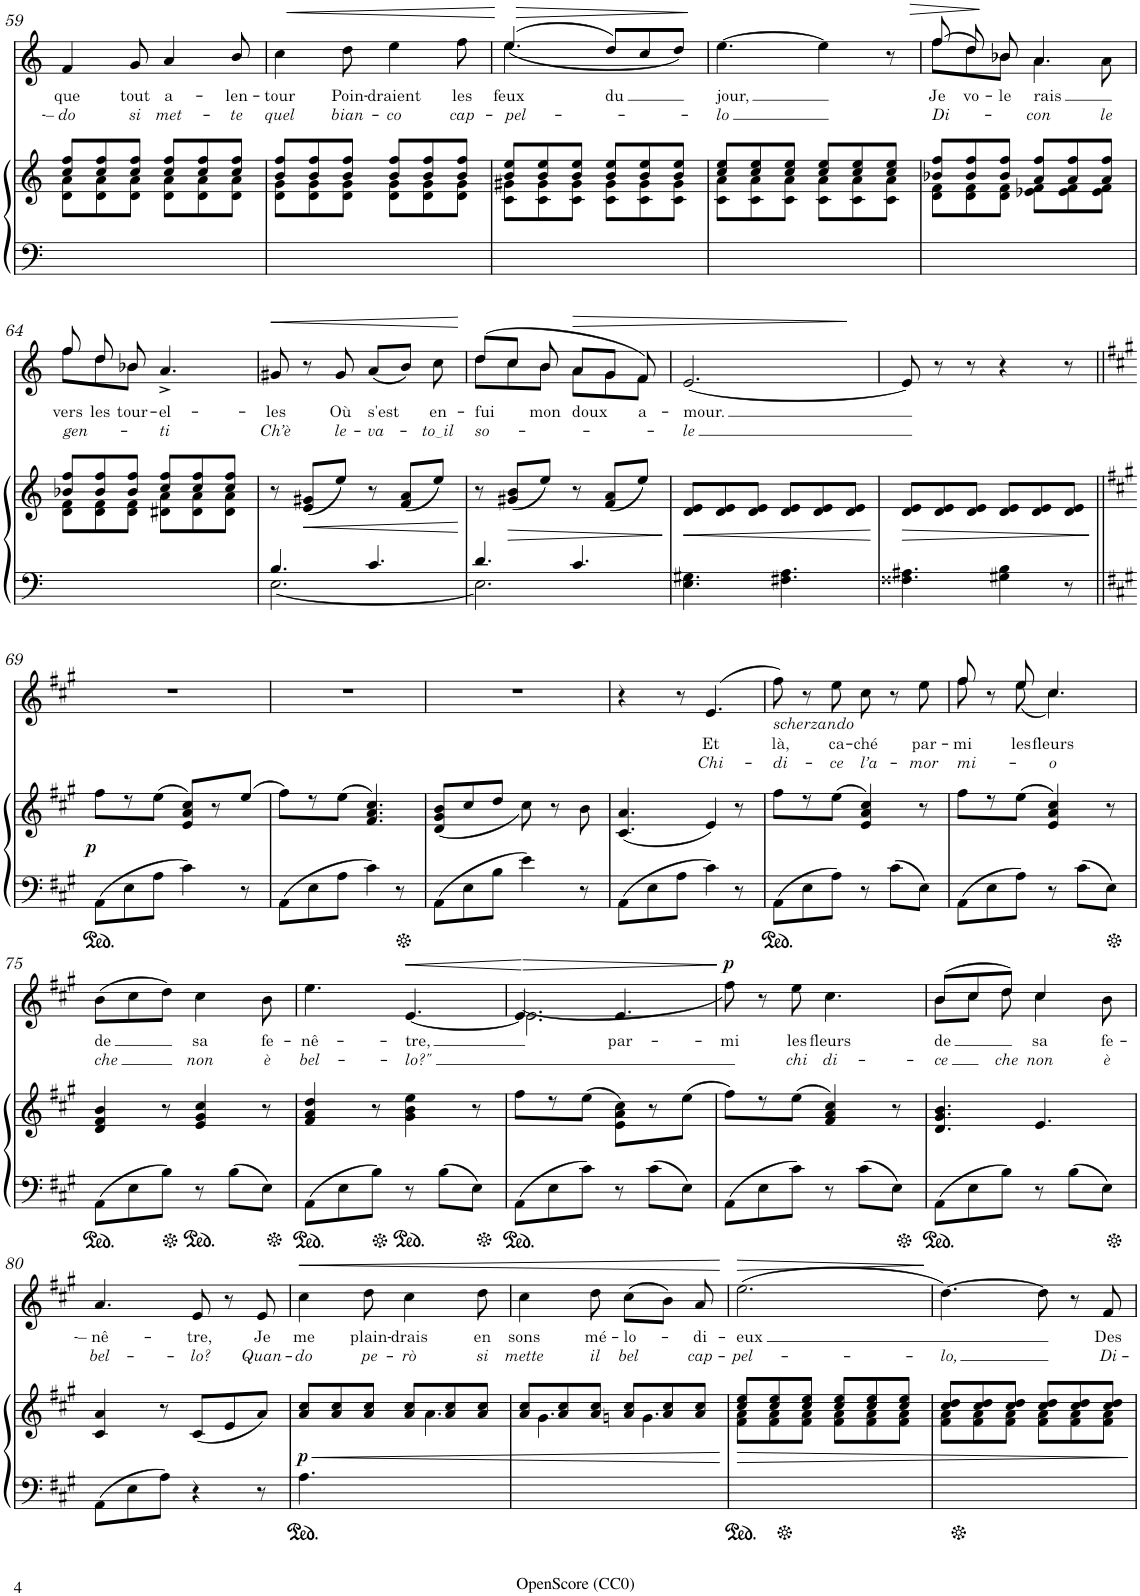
**kern	**kern	**dynam	**kern	**text	**text	**dynam
*part2	*part2	*part2	*part1	*part1	*part1	*part1
*staff3	*staff2	*staff2/3	*staff1	*staff1	*staff1	*staff1
*I"Piano	*	*	*I"Chant Voice	*	*	*
*I'Pno	*	*	*	*	*	*
!!LO:PB:g=z
*clefF4	*clefG2	*	*clefG2	*	*	*
*k[]	*k[]	*	*k[]	*	*	*
*M6/8	*M6/8	*	*M6/8	*	*	*
=59	=59	=59	=59	=59	=59	=59
*	*^	*	*	*	*	*
!	!	!	!	!	!LO:LY:b	!LO:LY:b	!
2.ryy	8cc/ 8ff/L	8d\ 8a\L	.	4f/	que	-– do	.
.	8cc/ 8ff/	8d\ 8a\	.	.	.	.	.
!	!	!	!	!	!LO:LY:b	!LO:LY:b	!
.	8cc/ 8ff/J	8d\ 8a\J	.	8g/	tout	si	.
!	!	!	!	!	!LO:LY:b	!LO:LY:b	!
.	8cc/ 8ff/L	8d\ 8a\L	.	4a/	a-	met-	.
.	8cc/ 8ff/	8d\ 8a\	.	.	.	.	.
!	!	!	!	!	!LO:LY:b	!LO:LY:b	!
.	8cc/ 8ff/J	8d\ 8a\J	.	8b/	-len-	-te	.
=60	=60	=60	=60	=60	=60	=60	=60
!	!	!	!	!	!LO:LY:b	!LO:LY:b	!LO:HP:b
2.ryy	8b/ 8ff/L	8d\ 8g\L	.	4cc\	-tour	quel	<
.	8b/ 8ff/	8d\ 8g\	.	.	.	.	.
!	!	!	!	!	!LO:LY:b	!LO:LY:b	!
.	8b/ 8ff/J	8d\ 8g\J	.	8dd\	Poin-	bian-	.
!	!	!	!	!	!LO:LY:b	!LO:LY:b	!
.	8b/ 8ff/L	8d\ 8g\L	.	4ee\	-draient	-co	.
.	8b/ 8ff/	8d\ 8g\	.	.	.	.	.
!	!	!	!	!	!LO:LY:b	!LO:LY:b	!
.	8b/ 8ff/J	8d\ 8g\J	.	8ff\	les	cap-	.
*	*v	*v	*	*	*	*	*
.	.	.	.	.	.	[
=61	=61	=61	=61	=61	=61	=61
*	*^	*	*	*	*	*
!	!	!	!	!	!LO:LY:b	!LO:LY:b	!LO:HP:b
*	*	*	*	*^	*	*	*
2.ryy	8b/ 8ee/L	8c\ 8g#X\L	.	((<4.ee/	4.ee\	feux	-pel-	>
.	8b/ 8ee/	8c\ 8g#\	.	.	.	.	.	.
.	8b/ 8ee/J	8c\ 8g#\J	.	.	.	.	.	.
!	!	!	!	!	!	!LO:LY:b	!	!
.	8b/ 8ee/L	8c\ 8g#\L	.	8dd/L)	4.ryy	du	.	.
.	8b/ 8ee/	8c\ 8g#\	.	8cc/	.	.	.	.
.	8b/ 8ee/J	8c\ 8g#\J	.	8dd/J)	.	.	.	.
*	*v	*v	*	*	*	*	*	*
*	*	*	*v	*v	*	*	*
.	.	.	.	.	.	]
=62	=62	=62	=62	=62	=62	=62
*	*^	*	*	*	*	*
!	!	!	!	!	!LO:LY:b	!LO:LY:b	!
2.ryy	8cc/ 8ee/L	8c\ 8a\L	.	[4.ee\	jour,	-lo	.
.	8cc/ 8ee/	8c\ 8a\	.	.	.	.	.
.	8cc/ 8ee/J	8c\ 8a\J	.	.	.	.	.
.	8cc/ 8ee/L	8c\ 8a\L	.	4ee\]	.	.	.
.	8cc/ 8ee/	8c\ 8a\	.	.	.	.	.
!	!	!	!	!	!	!	!LO:HP:b
.	8cc/ 8ee/J	8c\ 8a\J	.	8r	.	.	>
=63	=63	=63	=63	=63	=63	=63	=63
!	!	!	!	!	!LO:LY:b	!LO:LY:b	!
*	*	*	*	*^	*	*	*
2.ryy	8b-X/ 8ff/L	8d\ 8f\L	.	8ff/	(>8ff\L	Je	Di-	.
!	!	!	!	!	!	!LO:LY:b	!	!
.	8b-/ 8ff/	8d\ 8f\	.	8dd/	8dd\)	vo-	.	.
!	!	!	!	!	!	!LO:LY:b	!	!
.	8b-/ 8ff/J	8d\ 8f\J	.	8b-X/	8b-\J	-le-	.	]
!	!	!	!	!LO:N:head=solid	!LO:N:head=solid	!	!LO:LY:b	!
!	!	!	!	!	!	!LO:LY:b	!	!
.	8a/ 8ff/L	8e-X\ 8f\L	.	4.a/	4a\	-rais	-con	.
.	8a/ 8ff/	8e-\ 8f\	.	.	.	.	.	.
!	!	!	!	!	!	!	!LO:LY:b	!
.	8a/ 8ff/J	8e-\ 8f\J	.	.	8a\	.	le	.
!!LO:LB:g=z	!!
=64	=64	=64	=64	=64	=64	=64	=64	=64
!	!	!	!	!	!	!LO:LY:b	!LO:LY:b	!
2.ryy	8b-X/ 8ff/L	8d\ 8f\L	.	8ff/	8ff\L	vers	gen-	.
!	!	!	!	!	!	!LO:LY:b	!	!
.	8b-/ 8ff/	8d\ 8f\	.	8dd/	8dd\	les	.	.
!	!	!	!	!	!	!LO:LY:b	!	!
.	8b-/ 8ff/J	8d\ 8f\J	.	8b-X/	8b-\J	tour-	.	.
!	!	!	!	!	!	!LO:LY:b	!LO:LY:b	!
.	8cc/ 8ff/L	8d#X\ 8a\L	.	4.a^/	4.ryy	-el-	-ti	.
.	8cc/ 8ff/	8d#\ 8a\	.	.	.	.	.	.
.	8cc/ 8ff/J	8d#\ 8a\J	.	.	.	.	.	.
*	*	*	*	*v	*v	*	*	*
=65	=65	=65	=65	=65	=65	=65	=65
*^	*	*	*	*	*	*	*
!	!	!	!	!	!	!LO:LY:b	!LO:LY:b	!LO:HP:b
*	*	*v	*v	*	*	*	*	*
4.B/	[2.E\	8r	.	8g#X/	-les	Ch’è	<
!	!	!	!LO:HP:b	!	!	!	!
.	.	(8e/ 8g#X/L	<	8r	.	.	.
!	!	!	!	!	!LO:LY:b	!LO:LY:b	!
.	.	8ee/J)	.	8g#/	Où	le-	.
!	!	!	!	!	!LO:LY:b	!LO:LY:b	!
4.c/	.	8r	.	(8a/L	s'est	-va-	.
.	.	(8f/ 8a/L	.	8b/J)	.	.	.
!	!	!	!	!	!LO:LY:b	!LO:LY:b	!
.	.	8ee/J)	.	8cc\	en-	to il	.
*v	*v	*	*	*	*	*	*
.	.	[	.	.	.	[
=66	=66	=66	=66	=66	=66	=66
*^	*	*	*	*	*	*
!	!	!	!	!	!LO:LY:b	!LO:LY:b	!
*	*	*	*	*^	*	*	*
4.d/	2.E\]	8r	.	(8dd/L	8dd\L	-fui	so-	.
!	!	!	!LO:HP:b	!	!	!	!	!
.	.	(8g#X/ 8b/L	>	8cc/J	8cc\	.	.	.
!	!	!	!	!	!	!LO:LY:b	!	!
.	.	8ee/J)	.	8b/	8b\J	mon	.	.
!	!	!	!	!	!	!LO:LY:b	!	!LO:HP:b
4.c/	.	8r	.	8a/L	8a\L	doux	.	>
.	.	(8f/ 8a/L	.	8g/J	8g\	.	.	.
!	!	!	!	!	!	!LO:LY:b	!	!
.	.	8ee/J)	.	8f/)	8f\J	a-	.	.
*v	*v	*	*	*v	*v	*	*	*
.	.	]	.	.	.	.
=67	=67	=67	=67	=67	=67	=67
!	!	!LO:HP:b	!	!LO:LY:b	!LO:LY:b	!
4.E\ 4.G#X\	8d/ 8e/L	<	[2.e/	-mour.	-le	.
.	8d/ 8e/	.	.	.	.	.
.	8d/ 8e/J	.	.	.	.	.
4.F#X\ 4.A\	8d/ 8e/L	.	.	.	.	.
.	8d/ 8e/	.	.	.	.	.
.	8d/ 8e/J	.	.	.	.	.
.	.	[	.	.	.	]
=68	=68	=68	=68	=68	=68	=68
!	!	!LO:HP:b	!	!	!	!
4.F##X\ 4.A#X\	8d/ 8e/L	>	8e/]	.	.	.
.	8d/ 8e/	.	8r	.	.	.
.	8d/ 8e/J	.	8r	.	.	.
4G#X\ 4B\	8d/ 8e/L	.	4r	.	.	.
.	8d/ 8e/	.	.	.	.	.
8r	8d/ 8e/J	.	8r	.	.	.
.	.	]	.	.	.	.
!!LO:LB:g=z
=69||	=69||	=69||	=69||	=69||	=69||	=69||
*k[f#c#g#]	*k[f#c#g#]	*	*k[f#c#g#]	*	*	*
!	!	!LO:DY:b	!	!	!	!
8AA\L	8ff#\L	p	2.r	.	.	.
8E\	8r	.	.	.	.	.
8A\J	(8ee\J	.	.	.	.	.
4c#\	8e/ 8a/ 8cc#/L)	.	.	.	.	.
.	8r	.	.	.	.	.
8r	(>8ee/J	.	.	.	.	.
=70	=70	=70	=70	=70	=70	=70
8AA\L	8ff#\L)	.	2.r	.	.	.
8E\	8r	.	.	.	.	.
8A\J	(8ee\J	.	.	.	.	.
4c#\	4.f#/ 4.a/ 4.cc#/)	.	.	.	.	.
8r	.	.	.	.	.	.
=71	=71	=71	=71	=71	=71	=71
8AA\L	(<8d/ 8g#/ 8b/L	.	2.r	.	.	.
8E\	8cc#/	.	.	.	.	.
8B\J	8dd/J	.	.	.	.	.
4e\	8cc#\)	.	.	.	.	.
.	8r	.	.	.	.	.
8r	8b\	.	.	.	.	.
=72	=72	=72	=72	=72	=72	=72
8AA\L	(4.c#/ 4.a/	.	4r	.	.	.
8E\	.	.	.	.	.	.
8A\J	.	.	8r	.	.	.
!	!	!	!	!LO:LY:b	!LO:LY:b	!
4c#\	4e/)	.	(>4.e/	Et	Chi-	.
8r	8r	.	.	.	.	.
=73	=73	=73	=73	=73	=73	=73
!	!	!	!LO:TX:b:i:t=scherzando	!	!	!
!	!	!	!	!LO:LY:b	!LO:LY:b	!
8AA\L	8ff#\L	.	8ff#\)	là,	-di-	.
8E\	8r	.	8r	.	.	.
!	!	!	!	!LO:LY:b	!LO:LY:b	!
8A\J	(8ee\J	.	8ee\	ca-	-ce	.
!	!	!	!	!LO:LY:b	!LO:LY:b	!
8r	4e/ 4a/ 4cc#/)	.	8cc#\	-ché	l’a-	.
8c#\L	.	.	8r	.	.	.
!	!	!	!	!LO:LY:b	!LO:LY:b	!
8E\J	8r	.	8ee\	par-	-mor	.
=74	=74	=74	=74	=74	=74	=74
!	!	!	!	!LO:LY:b	!LO:LY:b	!
*	*	*	*^	*	*	*
8AA\L	8ff#\L	.	8ff#/	8ff#\	-mi	mi-	.
8E\	8r	.	8r	8ryy	.	.	.
!	!	!	!	!	!LO:LY:b	!	!
8A\J	(8ee\J	.	8ee/	(8ee\	les	.	.
!	!	!	!	!	!LO:LY:b	!LO:LY:b	!
8r	4e/ 4a/ 4cc#/)	.	4.cc#/	4.cc#\)	fleurs	-o	.
8c#\L	.	.	.	.	.	.	.
8E\J	8r	.	.	.	.	.	.
*	*	*	*v	*v	*	*	*
!!LO:LB:g=z
=75	=75	=75	=75	=75	=75	=75
!	!	!	!	!LO:LY:b	!LO:LY:b	!
8AA\L	4d/ 4f#/ 4b/	.	(8b\L	de	che	.
8E\	.	.	8cc#\	.	.	.
8B\J	8r	.	8dd\J)	.	.	.
!	!	!	!	!LO:LY:b	!LO:LY:b	!
8r	4e/ 4g#/ 4cc#/	.	4cc#\	sa	non	.
8B\L	.	.	.	.	.	.
!	!	!	!	!LO:LY:b	!LO:LY:b	!
8E\J	8r	.	8b\	fe-	è	.
=76	=76	=76	=76	=76	=76	=76
!	!	!	!	!LO:LY:b	!LO:LY:b	!
8AA\L	4f#/ 4a/ 4dd/	.	4.ee\	-nê-	bel-	.
8E\	.	.	.	.	.	.
8B\J	8r	.	.	.	.	.
!	!	!	!	!LO:LY:b	!LO:LY:b	!LO:HP:b
8r	4g#\ 4b\ 4ee\	.	[<4.e/	-tre,	-lo?"	<
8B\L	.	.	.	.	.	.
8E\J	8r	.	.	.	.	.
.	.	.	.	.	.	[
=77	=77	=77	=77	=77	=77	=77
!	!	!	!	!	!	!LO:HP:b
*	*	*	*^	*	*	*
8AA\L	8ff#\L	.	(<4.e/]	2.e\	.	.	>
8E\	8r	.	.	.	.	.	.
8c#\J	(8ee\J	.	.	.	.	.	.
!	!	!	!	!	!LO:LY:b	!	!
8r	8e\ 8a\ 8cc#\L)	.	4.e/	.	par-	.	.
8c#\L	8r	.	.	.	.	.	.
8E\J	(8ee\J	.	.	.	.	.	.
*	*	*	*v	*v	*	*	*
.	.	.	.	.	.	]
=78	=78	=78	=78	=78	=78	=78
!	!	!	!	!LO:LY:b	!	!LO:DY:a
8AA\L	8ff#\L)	.	8ff#\)	-mi	.	p
8E\	8r	.	8r	.	.	.
!	!	!	!	!LO:LY:b	!LO:LY:b	!
8c#\J	(8ee\J	.	8ee\	les	chi	.
!	!	!	!	!LO:LY:b	!LO:LY:b	!
8r	4f#/ 4a/ 4cc#/)	.	4.cc#\	fleurs	di-	.
8c#\L	.	.	.	.	.	.
8E\J	8r	.	.	.	.	.
=79	=79	=79	=79	=79	=79	=79
!	!	!	!	!LO:LY:b	!LO:LY:b	!
*	*	*	*^	*	*	*
8AA\L	4.d/ 4.g#/ 4.b/	.	(8b/L	8b\L	de	-ce	.
8E\	.	.	8cc#/	8cc#\J	.	.	.
!	!	!	!	!	!	!LO:LY:b	!
8B\J	.	.	8dd/J)	8dd\	.	che	.
!	!	!	!	!	!LO:LY:b	!LO:LY:b	!
8r	4.e/	.	4cc#/	4cc#\	sa	non	.
8B\L	.	.	.	.	.	.	.
!	!	!	!	!	!LO:LY:b	!LO:LY:b	!
8E\J	.	.	8b\	8ryy	fe-	è	.
!!LO:LB:g=z
=80	=80	=80	=80	=80	=80	=80	=80
!	!	!	!	!	!LO:LY:b	!LO:LY:b	!
*	*	*	*v	*v	*	*	*
8AA\L	4c#/ 4a/	.	4.a/	-– nê-	bel-	.
8E\	.	.	.	.	.	.
8A\J	8r	.	.	.	.	.
!	!	!	!	!LO:LY:b	!LO:LY:b	!
4r	(8c#/L	.	8e/	-tre,	-lo?	.
.	8e/	.	8r	.	.	.
!	!	!	!	!LO:LY:b	!LO:LY:b	!
8r	8a/J)	.	8e/	Je	Quan-	.
=81	=81	=81	=81	=81	=81	=81
*ped	*	*	*	*	*	*
!	!	!LO:HP:b	!	!LO:LY:b	!LO:LY:b	!LO:HP:b
*	*^	*	*	*	*	*
!	!	!	!LO:DY:n=1:b	!	!	!	!
4.A\	8a/ 8cc#/L	4.ryy	< p	4cc#\	me	-do	<
.	8a/ 8cc#/	.	.	.	.	.	.
!	!	!	!	!	!LO:LY:b	!LO:LY:b	!
.	8a/ 8cc#/J	.	.	8dd\	plain-	pe-	.
!	!	!	!	!	!LO:LY:b	!LO:LY:b	!
4.ryy	8a/ 8cc#/L	4.a\	.	4cc#\	-drais	-rò	.
.	8a/ 8cc#/	.	.	.	.	.	.
!	!	!	!	!	!LO:LY:b	!LO:LY:b	!
.	8a/ 8cc#/J	.	.	8dd\	en	si	.
=82	=82	=82	=82	=82	=82	=82	=82
!	!	!	!	!	!LO:LY:b	!LO:LY:b	!
2.ryy	8a/ 8cc#/L	4.g#\	.	4cc#\	sons	mette	.
.	8a/ 8cc#/	.	.	.	.	.	.
!	!	!	!	!	!LO:LY:b	!LO:LY:b	!
.	8a/ 8cc#/J	.	.	8dd\	mé-	il	.
!	!	!	!	!	!LO:LY:b	!LO:LY:b	!
.	8a/ 8cc#/L	4.gn\	.	(8cc#\L	-lo-	bel	.
.	8a/ 8cc#/	.	.	8b\J)	.	.	.
!	!	!	!	!	!LO:LY:b	!LO:LY:b	!
.	8a/ 8cc#/J	.	.	8a/	-di-	cap-	.
*	*v	*v	*	*	*	*	*
.	.	[	.	.	.	[
=83	=83	=83	=83	=83	=83	=83
*	*Xped	*	*	*	*	*
!	!	!LO:HP:b	!	!	!	!
*	*^	*	*	*	*	*
*	*ped	*	*	*	*	*	*
!	!	!	!	!	!LO:LY:b	!LO:LY:b	!LO:HP:b
2.ryy	8cc#/ 8ee/L	8f#\ 8a\L	>	(2.ee\	-eux	-pel-	>
.	8cc#/ 8ee/	8f#\ 8a\	.	.	.	.	.
.	8cc#/ 8ee/J	8f#\ 8a\J	.	.	.	.	.
.	8cc#/ 8ee/L	8f#\ 8a\L	.	.	.	.	.
.	8cc#/ 8ee/	8f#\ 8a\	.	.	.	.	.
.	8cc#/ 8ee/J	8f#\ 8a\J	.	.	.	.	.
*	*v	*v	*	*	*	*	*
.	.	.	.	.	.	]
=84	=84	=84	=84	=84	=84	=84
*	*^	*	*	*	*	*
!	!	!	!	!	!	!LO:LY:b	!
2.ryy	8cc#/ 8dd/L	8f#\ 8a\L	.	[4.dd\)	.	-lo,	.
*	*Xped	*	*	*	*	*	*
.	8cc#/ 8dd/	8f#\ 8a\	.	.	.	.	.
.	8cc#/ 8dd/J	8f#\ 8a\J	.	.	.	.	.
.	8cc#/ 8dd/L	8f#\ 8a\L	.	8dd\]	.	.	.
.	8cc#/ 8dd/	8f#\ 8a\	.	8r	.	.	.
!	!	!	!	!	!LO:LY:b	!LO:LY:b	!
.	8cc#/ 8dd/J	8f#\ 8a\J	.	8f#/	Des	Di-	.
*	*v	*v	*	*	*	*	*
.	.	]	.	.	.	.
=	=	=	=	=	=	=
*-	*-	*-	*-	*-	*-	*-
